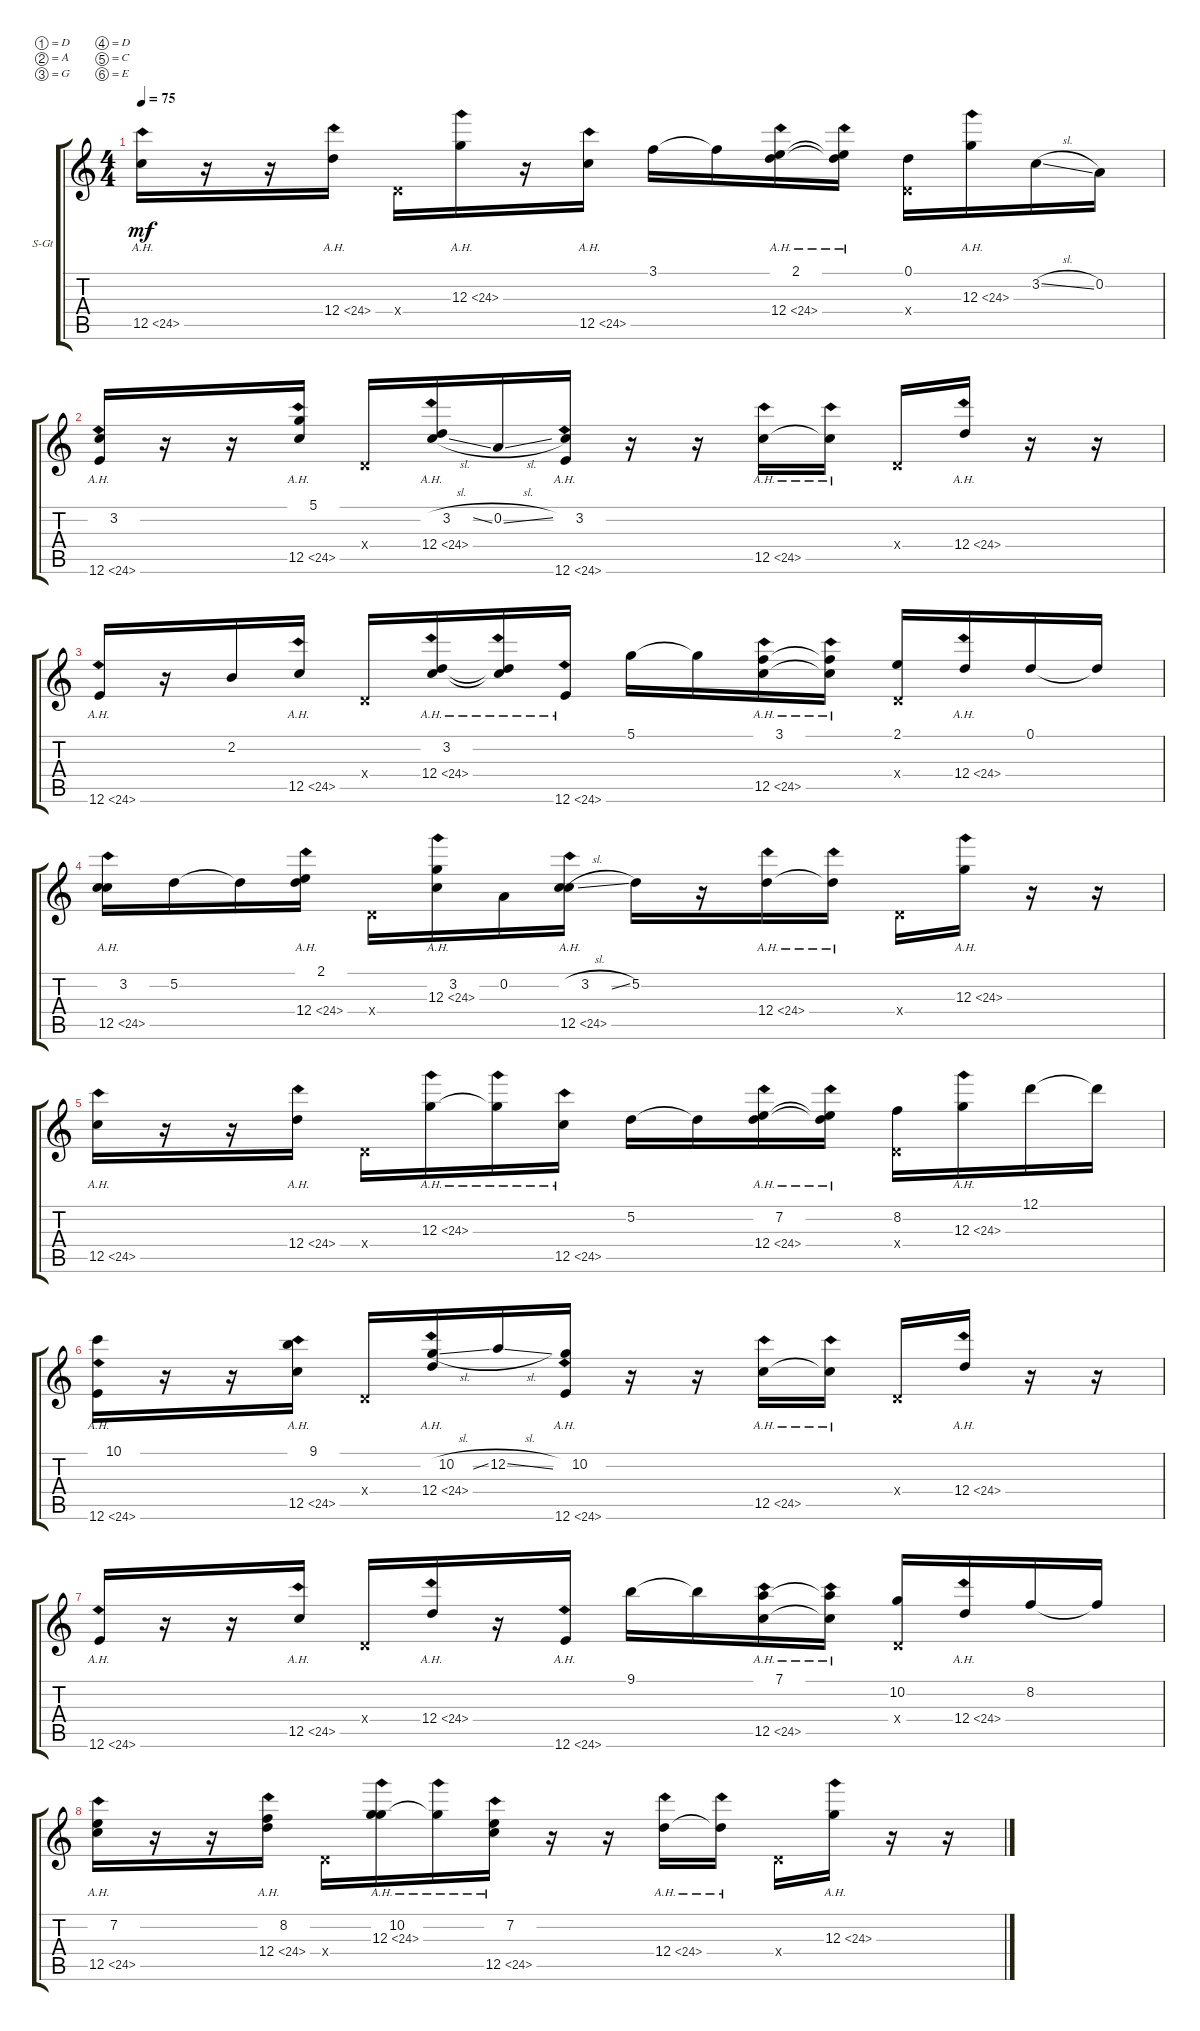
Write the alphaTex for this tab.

\bracketExtendMode groupsimilarinstruments
\firstSystemTrackNameOrientation horizontal
\otherSystemsTrackNameOrientation horizontal
\track ("Utwór 1" "S-Gt") {instrument acousticguitarsteel}
\staff {score tabs}
\tuning (D4 A3 G3 D3 C3 E2)
\ts (4 4)
\tempo 75
\clef g2
\ks c
12.5{ah 12}.16{dy mf} r.16 r.16 12.4{ah 12}.16 0.4{x}.16 12.3{ah 12}.16 r.16 12.5{ah 12}.16 3.1.16 3.1{t}.16 (2.1 12.4{ah 12}).16 (2.1{t} 12.4{ah 12 t}).16 (0.1 0.4{x}).16 12.3{ah 12}.16 3.2{sl}.16 0.2.16 |
(12.6{ah 12} 3.2).16 r.16 r.16 (12.5{ah 12} 5.1).16 0.4{x}.16 (12.4{ah 12} 3.2{sl}).16 0.2{sl}.16 (3.2 12.6{ah 12}).16 r.16 r.16 12.5{ah 12}.16 12.5{ah 12 t}.16 0.4{x}.16 12.4{ah 12}.16 r.16 r.16 |
12.6{ah 12}.16 r.16 2.2.16 12.5{ah 12}.16 0.4{x}.16 (12.4{ah 12} 3.2).16 (12.4{ah 12 t} 3.2{t}).16 12.6{ah 12}.16 5.1.16 5.1{t}.16 (12.5{ah 12} 3.1).16 (12.5{ah 12 t} 3.1{t}).16 (2.1 0.4{x}).16 12.4{ah 12}.16 0.1.16 0.1{t}.16 |
(12.5{ah 12} 3.2).16 5.2.16 5.2{t}.16 (12.4{ah 12} 2.1).16 0.4{x}.16 (12.3{ah 12} 3.2).16 0.2.16 (12.5{ah 12} 3.2{sl}).16 5.2.16 r.16 12.4{ah 12}.16 12.4{ah 12 t}.16 0.4{x}.16 12.3{ah 12}.16 r.16 r.16 |
12.5{ah 12}.16 r.16 r.16 12.4{ah 12}.16 0.4{x}.16 12.3{ah 12}.16 12.3{ah 12 t}.16 12.5{ah 12}.16 5.2.16 5.2{t}.16 (7.2 12.4{ah 12}).16 (7.2{t} 12.4{ah 12 t}).16 (8.2 0.4{x}).16 12.3{ah 12}.16 12.1.16 12.1{t}.16 |
(12.6{ah 12} 10.1).16 r.16 r.16 (9.1 12.5{ah 12}).16 0.4{x}.16 (12.4{ah 12} 10.2{sl}).16 12.2{sl}.16 (10.2 12.6{ah 12}).16 r.16 r.16 12.5{ah 12}.16 12.5{ah 12 t}.16 0.4{x}.16 12.4{ah 12}.16 r.16 r.16 |
12.6{ah 12}.16 r.16 r.16 12.5{ah 12}.16 0.4{x}.16 12.4{ah 12}.16 r.16 12.6{ah 12}.16 9.1.16 9.1{t}.16 (12.5{ah 12} 7.1).16 (12.5{ah 12 t} 7.1{t}).16 (0.4{x} 10.2).16 12.4{ah 12}.16 8.2.16 8.2{t}.16 |
(12.5{ah 12} 7.2).16 r.16 r.16 (12.4{ah 12} 8.2).16 0.4{x}.16 (12.3{ah 12} 10.2).16 12.3{ah 12 t}.16 (12.5{ah 12} 7.2).16 r.16 r.16 12.4{ah 12}.16 12.4{ah 12 t}.16 0.4{x}.16 12.3{ah 12}.16 r.16 r.16
